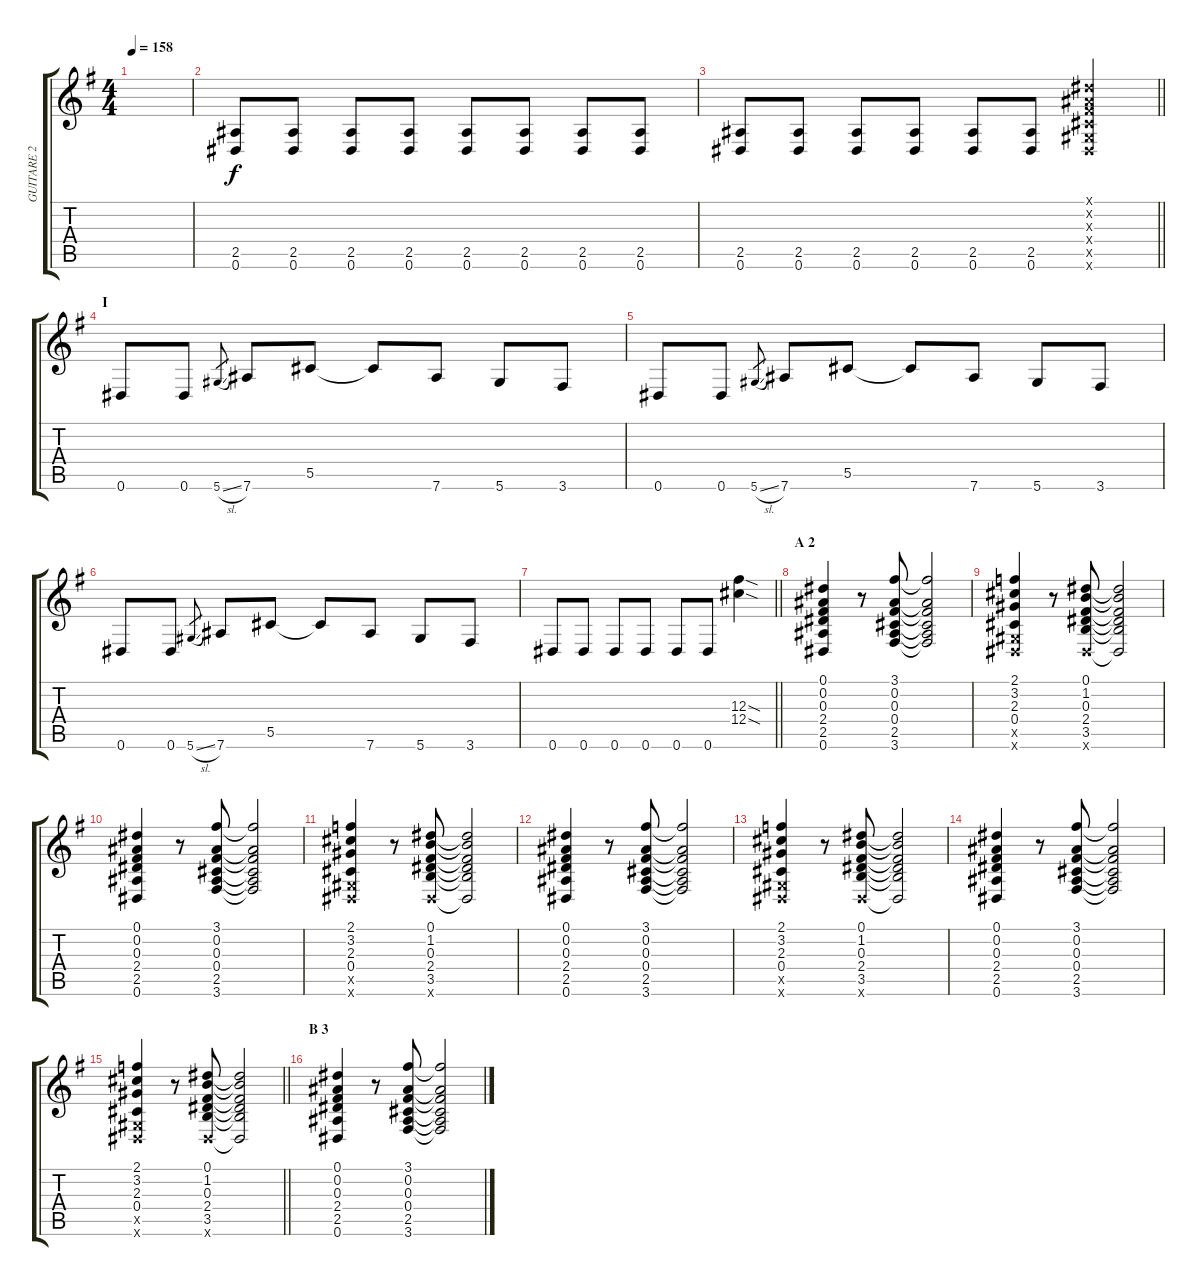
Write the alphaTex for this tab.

\track ("GUITARE 2" "GUITARE 2") {instrument electricguitarclean}
\staff {score tabs}
\tuning (Eb4 Bb3 Gb3 Db3 Ab2 Eb2) {hide}
\ts (4 4)
\tempo 158
\clef g2
\ks g
|
(2.5 0.6).8{volume 10 instrument distortionguitar} (2.5 0.6).8 (2.5 0.6).8 (2.5 0.6).8 (2.5 0.6).8 (2.5 0.6).8 (2.5 0.6).8 (2.5 0.6).8 |
\barLineRight lightlight
(2.5 0.6).8 (2.5 0.6).8 (2.5 0.6).8 (2.5 0.6).8 (2.5 0.6).8 (2.5 0.6).8 (0.1{x} 0.2{x} 0.3{x} 0.4{x} 0.5{x} 0.6{x}).4 |
\section ("" "I")
0.6.8{volume 12 balance 3 instrument distortionguitar} 0.6.8 5.6{sl}.8{gr} 7.6.8 5.5.8 5.5{t}.8 7.6.8 5.6.8 3.6.8 |
0.6.8 0.6.8 5.6{sl}.8{gr} 7.6.8 5.5.8 5.5{t}.8 7.6.8 5.6.8 3.6.8 |
0.6.8 0.6.8 5.6{sl}.8{gr} 7.6.8 5.5.8 5.5{t}.8 7.6.8 5.6.8 3.6.8 |
\barLineRight lightlight
0.6.8 0.6.8 0.6.8 0.6.8 0.6.8 0.6.8 (12.3{sod} 12.4{sod}).4 |
\section ("" "A 2")
(0.1 0.2 0.3 2.4 2.5 0.6).4{volume 10 instrument electricguitarclean} r.8 (3.1 0.2 0.3 0.4 2.5 3.6).8 (3.1{t} 0.2{t} 0.3{t} 0.4{t} 2.5{t} 3.6{t}).2 |
(2.1 3.2 2.3 0.4 0.5{x} 0.6{x}).4 r.8 (0.1 1.2 0.3 2.4 3.5 0.6{x}).8 (0.1{t} 1.2{t} 0.3{t} 2.4{t} 3.5{t} 0.6{t}).2 |
(0.1 0.2 0.3 2.4 2.5 0.6).4 r.8 (3.1 0.2 0.3 0.4 2.5 3.6).8 (3.1{t} 0.2{t} 0.3{t} 0.4{t} 2.5{t} 3.6{t}).2 |
(2.1 3.2 2.3 0.4 0.5{x} 0.6{x}).4 r.8 (0.1 1.2 0.3 2.4 3.5 0.6{x}).8 (0.1{t} 1.2{t} 0.3{t} 2.4{t} 3.5{t} 0.6{t}).2 |
(0.1 0.2 0.3 2.4 2.5 0.6).4 r.8 (3.1 0.2 0.3 0.4 2.5 3.6).8 (3.1{t} 0.2{t} 0.3{t} 0.4{t} 2.5{t} 3.6{t}).2 |
(2.1 3.2 2.3 0.4 0.5{x} 0.6{x}).4 r.8 (0.1 1.2 0.3 2.4 3.5 0.6{x}).8 (0.1{t} 1.2{t} 0.3{t} 2.4{t} 3.5{t} 0.6{t}).2 |
(0.1 0.2 0.3 2.4 2.5 0.6).4 r.8 (3.1 0.2 0.3 0.4 2.5 3.6).8 (3.1{t} 0.2{t} 0.3{t} 0.4{t} 2.5{t} 3.6{t}).2 |
\barLineRight lightlight
(2.1 3.2 2.3 0.4 0.5{x} 0.6{x}).4 r.8 (0.1 1.2 0.3 2.4 3.5 0.6{x}).8 (0.1{t} 1.2{t} 0.3{t} 2.4{t} 3.5{t} 0.6{t}).2 |
\section ("" "B 3")
(0.1 0.2 0.3 2.4 2.5 0.6).4{volume 10 instrument electricguitarclean} r.8 (3.1 0.2 0.3 0.4 2.5 3.6).8 (3.1{t} 0.2{t} 0.3{t} 0.4{t} 2.5{t} 3.6{t}).2
